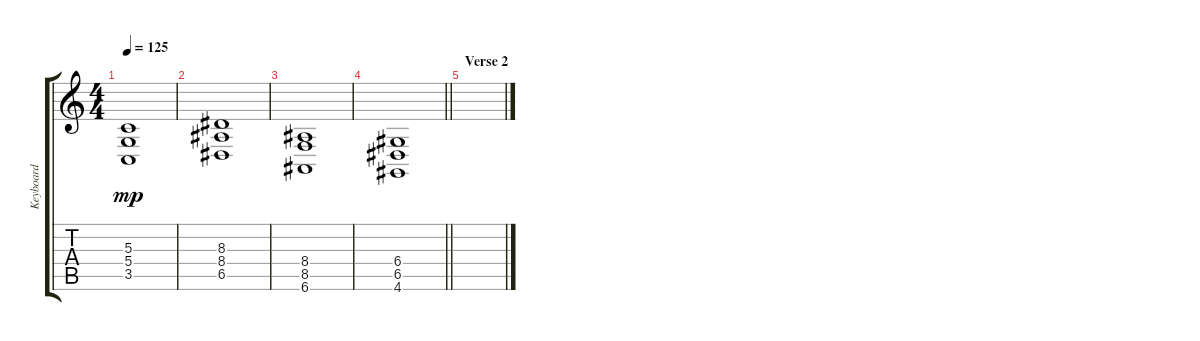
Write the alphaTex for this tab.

\track ("Keyboard" "Keyboard") {instrument lead2sawtooth}
\staff {score tabs}
\tuning (E4 B3 G3 D3 A2 E2) {hide}
\ts (4 4)
\tempo 125
\clef g2
\ks c
(5.3 5.4 3.5).1{dy mp} |
(8.3 8.4 6.5).1 |
(8.4 8.5 6.6).1 |
\barLineRight lightlight
(6.4 6.5 4.6).1 |
\section ("" "Verse 2")
